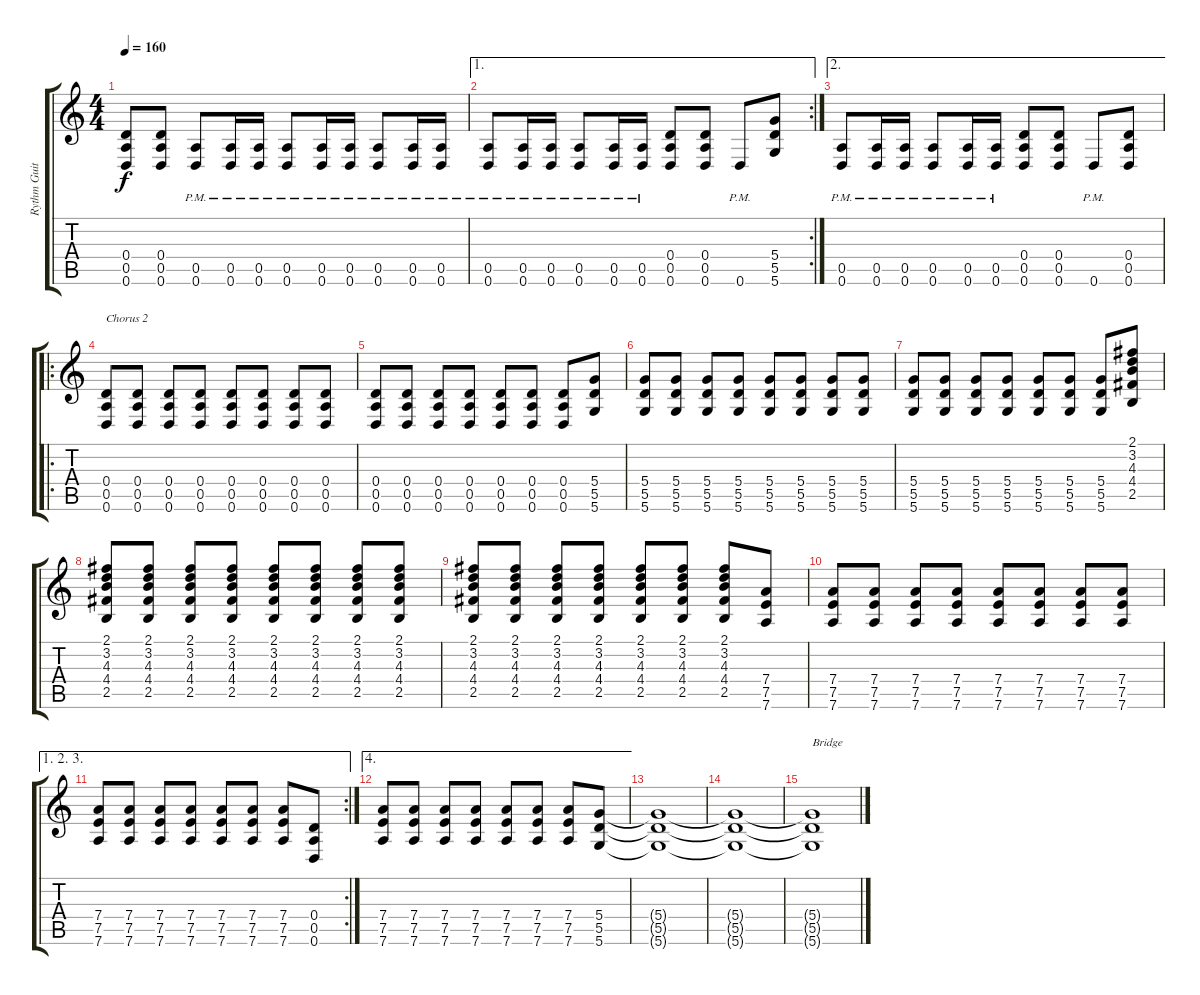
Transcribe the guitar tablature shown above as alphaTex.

\track ("Rythm Guitar" "Rythm Guit") {instrument overdrivenguitar}
\staff {score tabs}
\tuning (E4 B3 G3 D3 A2 D2) {hide}
\ts (4 4)
\tempo 160
\clef g2
\ks c
(0.4{t} 0.5{t} 0.6{t}).8{dy f} (0.4 0.5 0.6).8 (0.5 0.6{pm}).8 (0.5 0.6{pm}).16 (0.5 0.6{pm}).16 (0.5 0.6{pm}).8 (0.5 0.6{pm}).16 (0.5 0.6{pm}).16 (0.5 0.6{pm}).8 (0.5 0.6{pm}).16 (0.5 0.6{pm}).16 |
\ae 1
\rc 2
(0.5 0.6{pm}).8 (0.5 0.6{pm}).16 (0.5 0.6{pm}).16 (0.5 0.6{pm}).8 (0.5 0.6{pm}).16 (0.5 0.6{pm}).16 (0.4 0.5 0.6).8 (0.4 0.5 0.6).8 0.6{pm}.8 (5.4 5.5 5.6).8 |
\ae 2
(0.5 0.6{pm}).8 (0.5 0.6{pm}).16 (0.5 0.6{pm}).16 (0.5 0.6{pm}).8 (0.5 0.6{pm}).16 (0.5 0.6{pm}).16 (0.4 0.5 0.6).8 (0.4 0.5 0.6).8 0.6{pm}.8 (0.4 0.5 0.6).8 |
\ro
(0.4 0.5 0.6).8{txt "Chorus 2"} (0.4 0.5 0.6).8 (0.4 0.5 0.6).8 (0.4 0.5 0.6).8 (0.4 0.5 0.6).8 (0.4 0.5 0.6).8 (0.4 0.5 0.6).8 (0.4 0.5 0.6).8 |
(0.4 0.5 0.6).8 (0.4 0.5 0.6).8 (0.4 0.5 0.6).8 (0.4 0.5 0.6).8 (0.4 0.5 0.6).8 (0.4 0.5 0.6).8 (0.4 0.5 0.6).8 (5.4 5.5 5.6).8 |
(5.4 5.5 5.6).8 (5.4 5.5 5.6).8 (5.4 5.5 5.6).8 (5.4 5.5 5.6).8 (5.4 5.5 5.6).8 (5.4 5.5 5.6).8 (5.4 5.5 5.6).8 (5.4 5.5 5.6).8 |
(5.4 5.5 5.6).8 (5.4 5.5 5.6).8 (5.4 5.5 5.6).8 (5.4 5.5 5.6).8 (5.4 5.5 5.6).8 (5.4 5.5 5.6).8 (5.4 5.5 5.6).8 (2.1 3.2 4.3 4.4 2.5).8 |
(2.1 3.2 4.3 4.4 2.5).8 (2.1 3.2 4.3 4.4 2.5).8 (2.1 3.2 4.3 4.4 2.5).8 (2.1 3.2 4.3 4.4 2.5).8 (2.1 3.2 4.3 4.4 2.5).8 (2.1 3.2 4.3 4.4 2.5).8 (2.1 3.2 4.3 4.4 2.5).8 (2.1 3.2 4.3 4.4 2.5).8 |
(2.1 3.2 4.3 4.4 2.5).8 (2.1 3.2 4.3 4.4 2.5).8 (2.1 3.2 4.3 4.4 2.5).8 (2.1 3.2 4.3 4.4 2.5).8 (2.1 3.2 4.3 4.4 2.5).8 (2.1 3.2 4.3 4.4 2.5).8 (2.1 3.2 4.3 4.4 2.5).8 (7.4 7.5 7.6).8 |
(7.4 7.5 7.6).8 (7.4 7.5 7.6).8 (7.4 7.5 7.6).8 (7.4 7.5 7.6).8 (7.4 7.5 7.6).8 (7.4 7.5 7.6).8 (7.4 7.5 7.6).8 (7.4 7.5 7.6).8 |
\ae (1 2 3)
\rc 2
(7.4 7.5 7.6).8 (7.4 7.5 7.6).8 (7.4 7.5 7.6).8 (7.4 7.5 7.6).8 (7.4 7.5 7.6).8 (7.4 7.5 7.6).8 (7.4 7.5 7.6).8 (0.4 0.5 0.6).8 |
\ae 4
(7.4 7.5 7.6).8 (7.4 7.5 7.6).8 (7.4 7.5 7.6).8 (7.4 7.5 7.6).8 (7.4 7.5 7.6).8 (7.4 7.5 7.6).8 (7.4 7.5 7.6).8 (5.4 5.5 5.6).8 |
(5.4{t} 5.5{t} 5.6{t}).1 |
(5.4{t} 5.5{t} 5.6{t}).1 |
(5.4{t} 5.5{t} 5.6{t}).1{txt "Bridge"}
